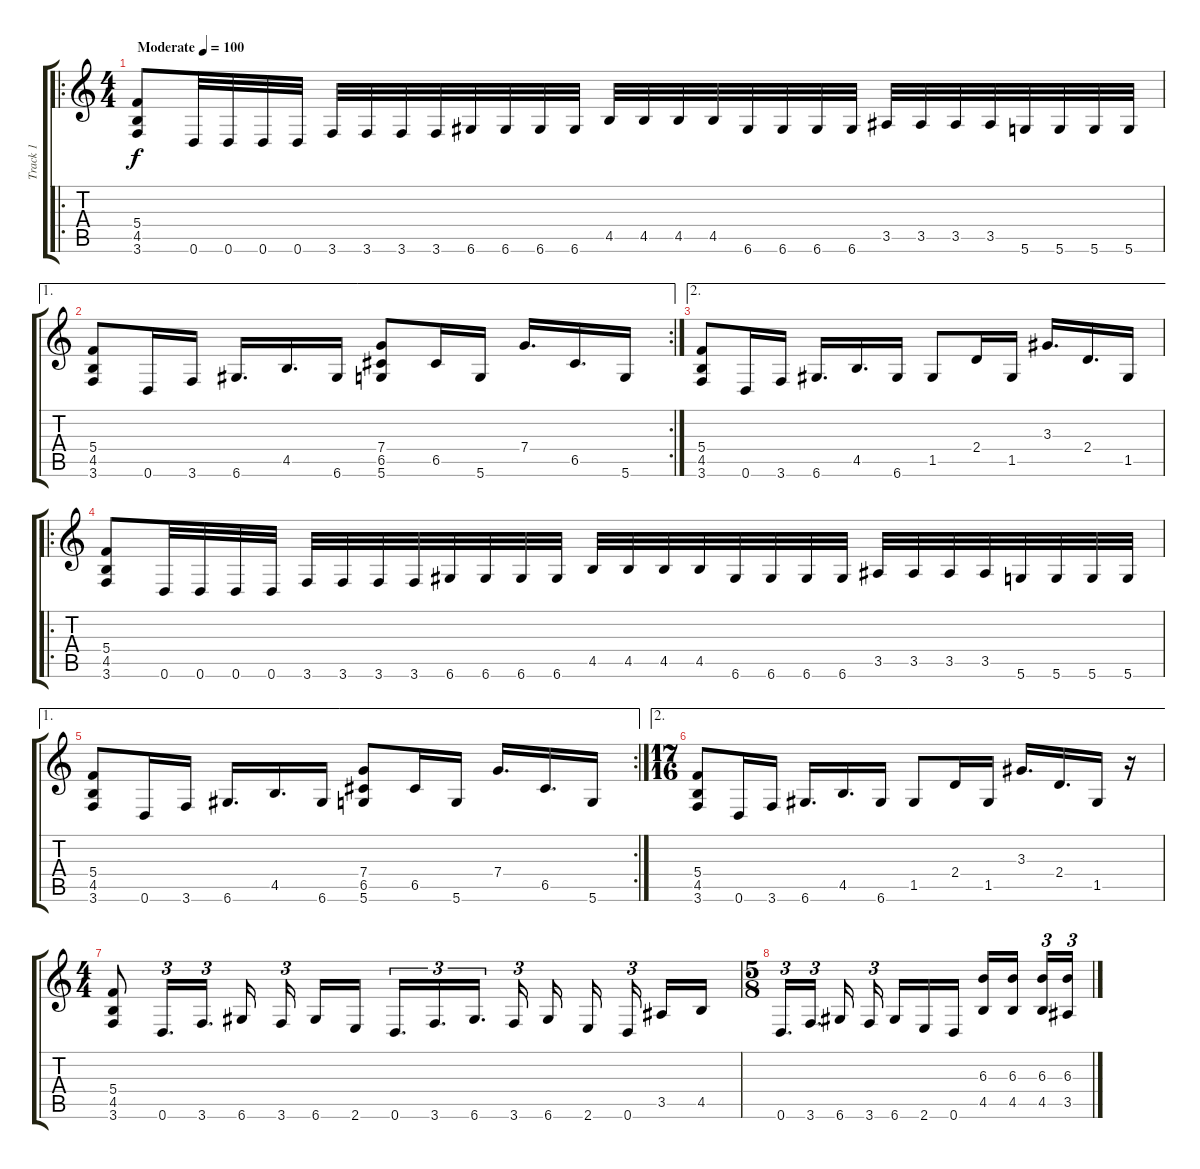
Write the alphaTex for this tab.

\track ("Track 1" "Track 1") {instrument distortionguitar}
\staff {score tabs}
\tuning (D4 A3 F3 C3 G2 D2) {hide}
\ro
\ts (4 4)
\tempo (100 "Moderate")
\clef g2
\ks c
(5.4 4.5 3.6).8{dy f instrument distortionguitar} 0.6.32 0.6.32 0.6.32 0.6.32 3.6.32 3.6.32 3.6.32 3.6.32 6.6.32 6.6.32 6.6.32 6.6.32 4.5.32 4.5.32 4.5.32 4.5.32 6.6.32 6.6.32 6.6.32 6.6.32 3.5.32 3.5.32 3.5.32 3.5.32 5.6.32 5.6.32 5.6.32 5.6.32 |
\ae 1
\rc 2
(5.4 4.5 3.6).8 0.6.16 3.6.16 6.6.16{d} 4.5.16{d} 6.6.16 (7.4 6.5 5.6).8 6.5.16 5.6.16 7.4.16{d} 6.5.16{d} 5.6.16 |
\ae 2
(5.4 4.5 3.6).8 0.6.16 3.6.16 6.6.16{d} 4.5.16{d} 6.6.16 1.5.8 2.4.16 1.5.16 3.3.16{d} 2.4.16{d} 1.5.16 |
\ro
(5.4 4.5 3.6).8 0.6.32 0.6.32 0.6.32 0.6.32 3.6.32 3.6.32 3.6.32 3.6.32 6.6.32 6.6.32 6.6.32 6.6.32 4.5.32 4.5.32 4.5.32 4.5.32 6.6.32 6.6.32 6.6.32 6.6.32 3.5.32 3.5.32 3.5.32 3.5.32 5.6.32 5.6.32 5.6.32 5.6.32 |
\ae 1
\rc 2
(5.4 4.5 3.6).8 0.6.16 3.6.16 6.6.16{d} 4.5.16{d} 6.6.16 (7.4 6.5 5.6).8 6.5.16 5.6.16 7.4.16{d} 6.5.16{d} 5.6.16 |
\ae 2
\ts (17 16)
(5.4 4.5 3.6).8 0.6.16 3.6.16 6.6.16{d} 4.5.16{d} 6.6.16 1.5.8 2.4.16 1.5.16 3.3.16{d} 2.4.16{d} 1.5.16 r.16 |
\ts (4 4)
(5.4 4.5 3.6).8 0.6.16{d tu (3 2)} 3.6.16{d tu (3 2)} 6.6.16{beam splitsecondary} 3.6.16{tu (3 2) beam splitsecondary} 6.6.16 2.6.16{beam splitsecondary} 0.6.16{d tu (3 2)} 3.6.16{d tu (3 2)} 6.6.16{d tu (3 2)} 3.6.16{tu (3 2) beam splitsecondary} 6.6.16 2.6.16{beam splitsecondary} 0.6.16{tu (3 2) beam splitsecondary} 3.5.16 4.5.16 |
\ts (5 8)
0.6.16{d tu (3 2)} 3.6.16{d tu (3 2)} 6.6.16{beam splitsecondary} 3.6.16{tu (3 2)} 6.6.16 2.6.16 0.6.16 (6.3 4.5).16 (6.3 4.5).16 (6.3 4.5).16{tu (3 2)} (6.3 3.5).16{tu (3 2)}
